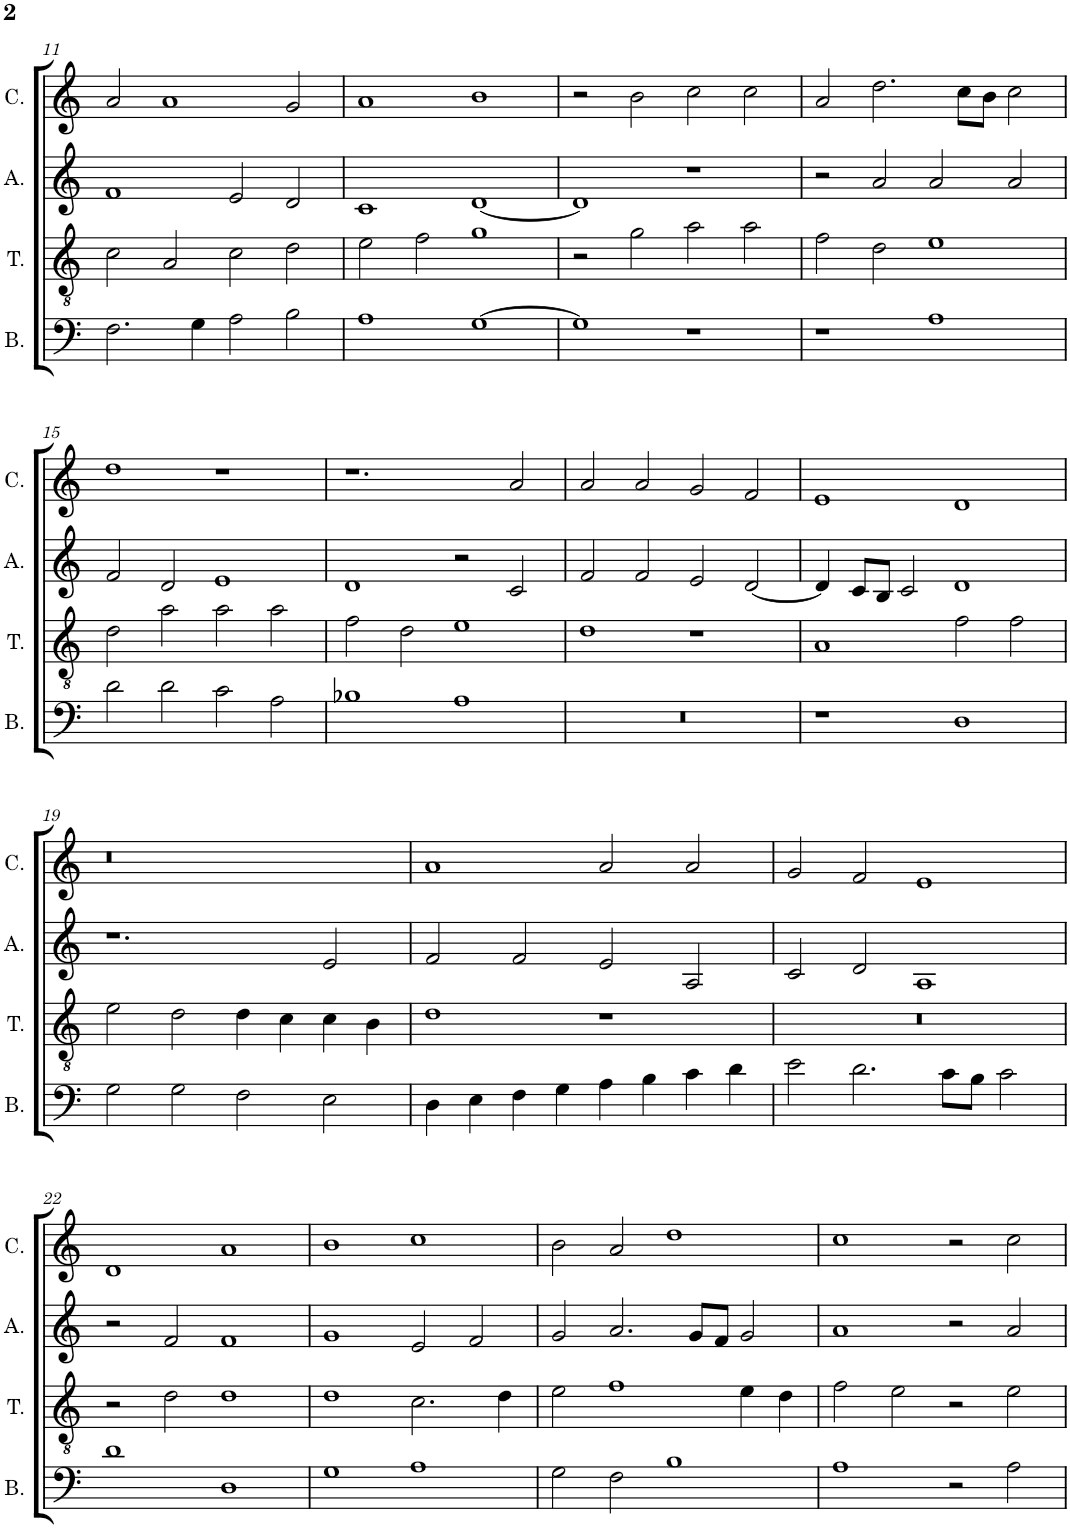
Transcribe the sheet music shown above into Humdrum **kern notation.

**kern	**kern	**kern	**kern
*part4	*part3	*part2	*part1
*staff4	*staff3	*staff2	*staff1
*I"Bassus	*I"Tenor	*I"Altus	*I"Cantus
*I'B.	*I'T.	*I'A.	*I'C.
!!LO:PB:g=z
*clefF4	*clefGv2	*clefG2	*clefG2
*k[]	*k[]	*k[]	*k[]
*M2/1	*M2/1	*M2/1	*M2/1
=11	=11	=11	=11
2.F\	2c\	1f	2a/
.	2A/	.	1a
4G\	.	.	.
2A\	2c\	2e/	.
2B\	2d\	2d/	2g/
=12	=12	=12	=12
1A	2e\	1c	1a
.	2f\	.	.
[1G	1g	[1d	1b
=13	=13	=13	=13
1G]	2r	1d]	2r
.	2g\	.	2b\
1r	2a\	1r	2cc\
.	2a\	.	2cc\
=14	=14	=14	=14
1r	2f\	2r	2a/
.	2d\	2a/	2.dd\
1A	1e	2a/	.
.	.	.	8cc\L
.	.	.	8b\J
.	.	2a/	2cc\
!!LO:LB:g=z
=15	=15	=15	=15
2d\	2d\	2f/	1dd
2d\	2a\	2d/	.
2c\	2a\	1e	1r
2A\	2a\	.	.
=16	=16	=16	=16
1B-X	2f\	1d	1.r
.	2d\	.	.
1A	1e	2r	.
.	.	2c/	2a/
=17	=17	=17	=17
0r	1d	2f/	2a/
.	.	2f/	2a/
.	1r	2e/	2g/
.	.	[2d/	2f/
=18	=18	=18	=18
1r	1A	4d/]	1e
.	.	8c/L	.
.	.	8B/J	.
.	.	2c/	.
1D	2f\	1d	1d
.	2f\	.	.
!!LO:LB:g=z
=19	=19	=19	=19
2G\	2e\	1.r	0r
2G\	2d\	.	.
2F\	4d\	.	.
.	4c\	.	.
2E\	4c\	2e/	.
.	4B\	.	.
=20	=20	=20	=20
4D\	1d	2f/	1a
4E\	.	.	.
4F\	.	2f/	.
4G\	.	.	.
4A\	1r	2e/	2a/
4B\	.	.	.
4c\	.	2A/	2a/
4d\	.	.	.
=21	=21	=21	=21
2e\	0r	2c/	2g/
2.d\	.	2d/	2f/
.	.	1A	1e
8c\L	.	.	.
8B\J	.	.	.
2c\	.	.	.
!!LO:LB:g=z
=22	=22	=22	=22
1d	2r	2r	1d
.	2d\	2f/	.
1D	1d	1f	1a
=23	=23	=23	=23
1G	1d	1g	1b
1A	2.c\	2e/	1cc
.	.	2f/	.
.	4d\	.	.
=24	=24	=24	=24
2G\	2e\	2g/	2b\
2F\	1f	2.a/	2a/
1B	.	.	1dd
.	.	8g/L	.
.	.	8f/J	.
.	4e\	2g/	.
.	4d\	.	.
=25	=25	=25	=25
1A	2f\	1a	1cc
.	2e\	.	.
2r	2r	2r	2r
2A\	2e\	2a/	2cc\
=	=	=	=
*-	*-	*-	*-
